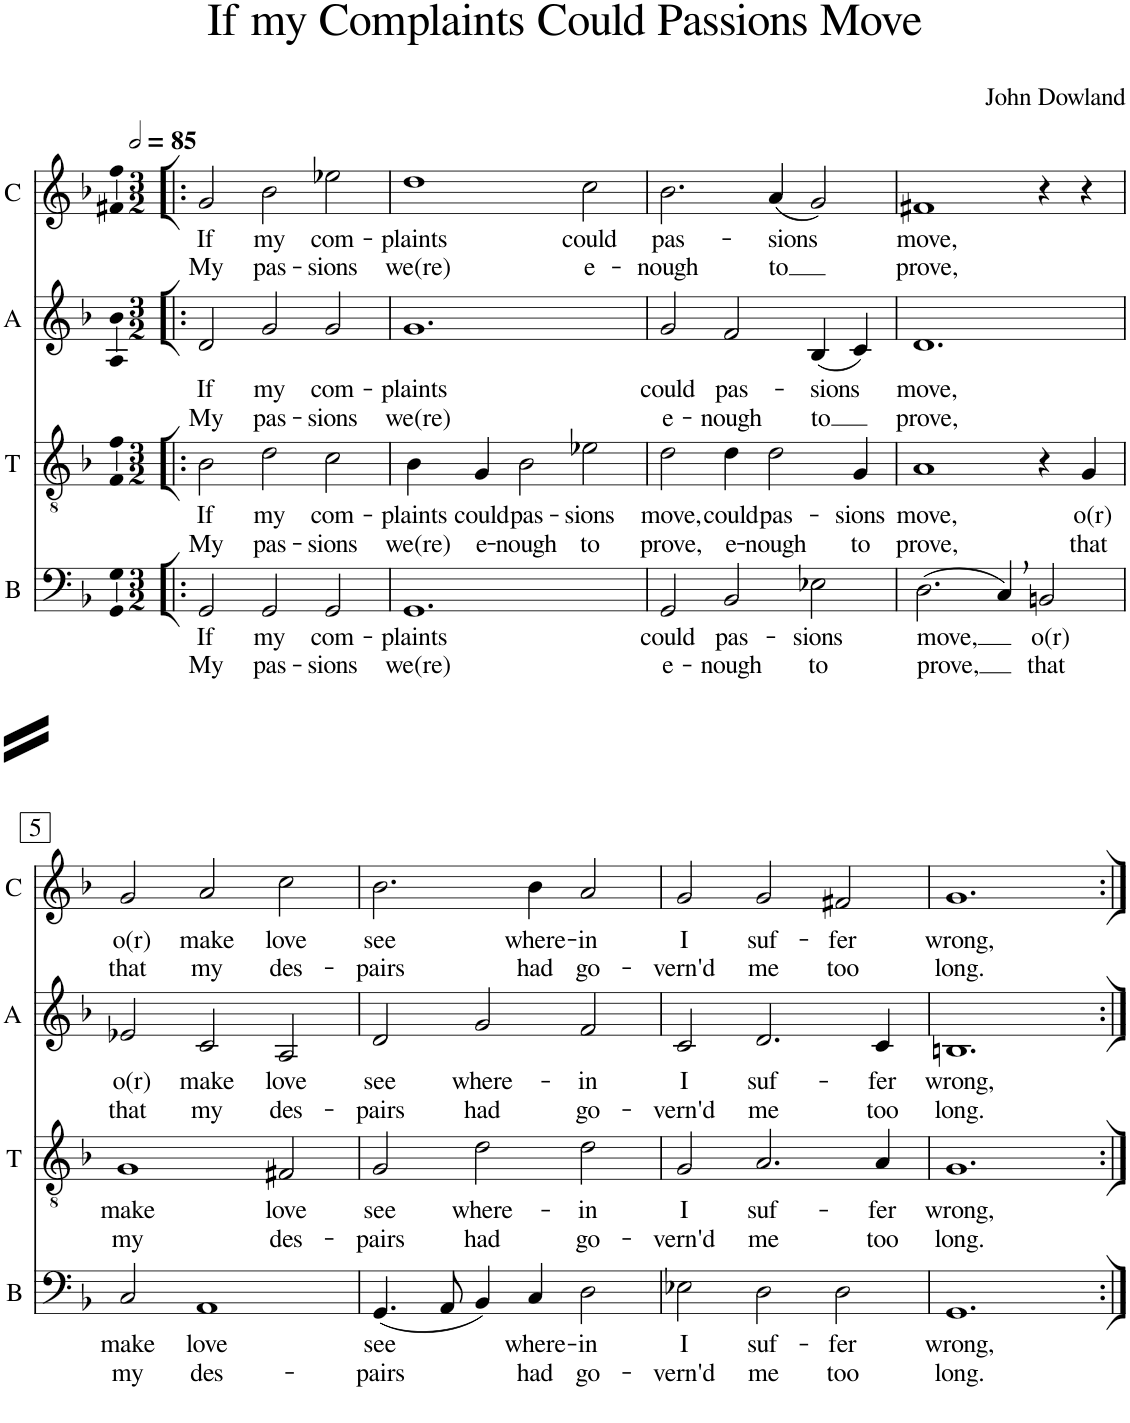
**kern	**text	**text	**kern	**text	**text	**kern	**text	**text	**kern	**text	**text
*part4	*part4	*part4	*part3	*part3	*part3	*part2	*part2	*part2	*part1	*part1	*part1
*staff4	*staff4	*staff4	*staff3	*staff3	*staff3	*staff2	*staff2	*staff2	*staff1	*staff1	*staff1
*I"B	*	*	*I"T	*	*	*I"A	*	*	*I"C	*	*
*I'B	*	*	*I'T	*	*	*I'A	*	*	*I'C	*	*
*clefF4	*	*	*clefGv2	*	*	*clefG2	*	*	*clefG2	*	*
*	*	*	*	*	*	*Trd1c2	*	*	*	*	*
*k[b-]	*	*	*k[b-]	*	*	*k[b-]	*	*	*k[b-]	*	*
*M3/2	*	*	*M3/2	*	*	*M3/2	*	*	*M3/2	*	*
*MM170	*	*	*MM170	*	*	*MM170	*	*	*MM170	*	*
=1!|:	=1!|:	=1!|:	=1!|:	=1!|:	=1!|:	=1!|:	=1!|:	=1!|:	=1!|:	=1!|:	=1!|:
!	!LO:LY:b	!LO:LY:b	!	!LO:LY:b	!LO:LY:b	!	!LO:LY:b	!LO:LY:b	!	!LO:LY:b	!LO:LY:b
2GG/	If	My	2B-\	If	My	2d/	If	My	2g/	If	My
!	!LO:LY:b	!LO:LY:b	!	!LO:LY:b	!LO:LY:b	!	!LO:LY:b	!LO:LY:b	!	!LO:LY:b	!LO:LY:b
2GG/	my	pas-	2d\	my	pas-	2g/	my	pas-	2b-\	my	pas-
!	!LO:LY:b	!LO:LY:b	!	!LO:LY:b	!LO:LY:b	!	!LO:LY:b	!LO:LY:b	!	!LO:LY:b	!LO:LY:b
2GG/	com-	-sions	2c\	com-	-sions	2g/	com-	-sions	2ee-X\	com-	-sions
=2	=2	=2	=2	=2	=2	=2	=2	=2	=2	=2	=2
!	!LO:LY:b	!LO:LY:b	!	!LO:LY:b	!LO:LY:b	!	!LO:LY:b	!LO:LY:b	!	!LO:LY:b	!LO:LY:b
1.GG	-plaints	we(re)	4B-\	-plaints	we(re)	1.g	-plaints	we(re)	1dd	-plaints	we(re)
!	!	!	!	!LO:LY:b	!LO:LY:b	!	!	!	!	!	!
.	.	.	4G/	could	e-	.	.	.	.	.	.
!	!	!	!	!LO:LY:b	!LO:LY:b	!	!	!	!	!	!
.	.	.	2B-\	pas-	-nough	.	.	.	.	.	.
!	!	!	!	!LO:LY:b	!LO:LY:b	!	!	!	!	!LO:LY:b	!LO:LY:b
.	.	.	2e-X\	-sions	to	.	.	.	2cc\	could	e-
=3	=3	=3	=3	=3	=3	=3	=3	=3	=3	=3	=3
!	!LO:LY:b	!LO:LY:b	!	!LO:LY:b	!LO:LY:b	!	!LO:LY:b	!LO:LY:b	!	!LO:LY:b	!LO:LY:b
2GG/	could	e-	2d\	move,	prove,	2g/	could	e-	2.b-\	pas-	-nough
!	!LO:LY:b	!LO:LY:b	!	!LO:LY:b	!LO:LY:b	!	!LO:LY:b	!LO:LY:b	!	!	!
2BB-/	pas-	-nough	4d\	could	e-	2f/	pas-	-nough	.	.	.
!	!	!	!	!LO:LY:b	!LO:LY:b	!	!	!	!	!LO:LY:b	!LO:LY:b
.	.	.	2d\	pas-	-nough	.	.	.	(4a/	sions	to
!	!LO:LY:b	!LO:LY:b	!	!	!	!	!LO:LY:b	!LO:LY:b	!	!	!
2E-X\	-sions	to	.	.	.	(4B-/	-sions	to	2g/)	.	.
!	!	!	!	!LO:LY:b	!LO:LY:b	!	!	!	!	!	!
.	.	.	4G/	-sions	to	4c/)	.	.	.	.	.
=4	=4	=4	=4	=4	=4	=4	=4	=4	=4	=4	=4
!	!LO:LY:b	!LO:LY:b	!	!LO:LY:b	!LO:LY:b	!	!LO:LY:b	!LO:LY:b	!	!LO:LY:b	!LO:LY:b
(2.D\	move,	prove,	1A	move,	prove,	1.d	move,	prove,	1f#X	move,	prove,
4C,/)	.	.	.	.	.	.	.	.	.	.	.
!	!LO:LY:b	!LO:LY:b	!	!	!	!	!	!	!	!	!
2BBn/	o(r)	that	4r	.	.	.	.	.	4r	.	.
!	!	!	!	!LO:LY:b	!LO:LY:b	!	!	!	!	!	!
.	.	.	4G/	o(r)	that	.	.	.	4r	.	.
!!LO:LB:g=z
=5	=5	=5	=5	=5	=5	=5	=5	=5	=5	=5	=5
!	!LO:LY:b	!LO:LY:b	!	!LO:LY:b	!LO:LY:b	!	!LO:LY:b	!LO:LY:b	!	!LO:LY:b	!LO:LY:b
2C/	make	my	1G	make	my	2e-X/	o(r)	that	2g/	o(r)	that
!	!LO:LY:b	!LO:LY:b	!	!	!	!	!LO:LY:b	!LO:LY:b	!	!LO:LY:b	!LO:LY:b
1AA	love	des-	.	.	.	2c/	make	my	2a/	make	my
!	!	!	!	!LO:LY:b	!LO:LY:b	!	!LO:LY:b	!LO:LY:b	!	!LO:LY:b	!LO:LY:b
.	.	.	2F#X/	love	des-	2A/	love	des-	2cc\	love	des-
=6	=6	=6	=6	=6	=6	=6	=6	=6	=6	=6	=6
!	!LO:LY:b	!LO:LY:b	!	!LO:LY:b	!LO:LY:b	!	!LO:LY:b	!LO:LY:b	!	!LO:LY:b	!LO:LY:b
(4.GG/	see	-pairs	2G/	see	-pairs	2d/	see	-pairs	2.b-\	see	-pairs
8AA/	.	.	.	.	.	.	.	.	.	.	.
!	!	!	!	!LO:LY:b	!LO:LY:b	!	!LO:LY:b	!LO:LY:b	!	!	!
4BB-/)	.	.	2d\	where-	had	2g/	where-	had	.	.	.
!	!LO:LY:b	!LO:LY:b	!	!	!	!	!	!	!	!LO:LY:b	!LO:LY:b
4C/	where-	had	.	.	.	.	.	.	4b-\	where-	had
!	!LO:LY:b	!LO:LY:b	!	!LO:LY:b	!LO:LY:b	!	!LO:LY:b	!LO:LY:b	!	!LO:LY:b	!LO:LY:b
2D\	-in	go-	2d\	-in	go-	2f/	-in	go-	2a/	-in	go-
=7	=7	=7	=7	=7	=7	=7	=7	=7	=7	=7	=7
!	!LO:LY:b	!LO:LY:b	!	!LO:LY:b	!LO:LY:b	!	!LO:LY:b	!LO:LY:b	!	!LO:LY:b	!LO:LY:b
2E-X\	I	-vern'd	2G/	I	-vern'd	2c/	I	-vern'd	2g/	I	-vern'd
!	!LO:LY:b	!LO:LY:b	!	!LO:LY:b	!LO:LY:b	!	!LO:LY:b	!LO:LY:b	!	!LO:LY:b	!LO:LY:b
2D\	suf-	me	2.A/	suf-	me	2.d/	suf-	me	2g/	suf-	me
!	!LO:LY:b	!LO:LY:b	!	!	!	!	!	!	!	!LO:LY:b	!LO:LY:b
2D\	-fer	too	.	.	.	.	.	.	2f#X/	-fer	too
!	!	!	!	!LO:LY:b	!LO:LY:b	!	!LO:LY:b	!LO:LY:b	!	!	!
.	.	.	4A/	-fer	too	4c/	-fer	too	.	.	.
=8	=8	=8	=8	=8	=8	=8	=8	=8	=8	=8	=8
!	!LO:LY:b	!LO:LY:b	!	!LO:LY:b	!LO:LY:b	!	!LO:LY:b	!LO:LY:b	!	!LO:LY:b	!LO:LY:b
1.GG	wrong,	long.	1.G	wrong,	long.	1.Bn	wrong,	long.	1.g	wrong,	long.
=:|!	=:|!	=:|!	=:|!	=:|!	=:|!	=:|!	=:|!	=:|!	=:|!	=:|!	=:|!
*-	*-	*-	*-	*-	*-	*-	*-	*-	*-	*-	*-
